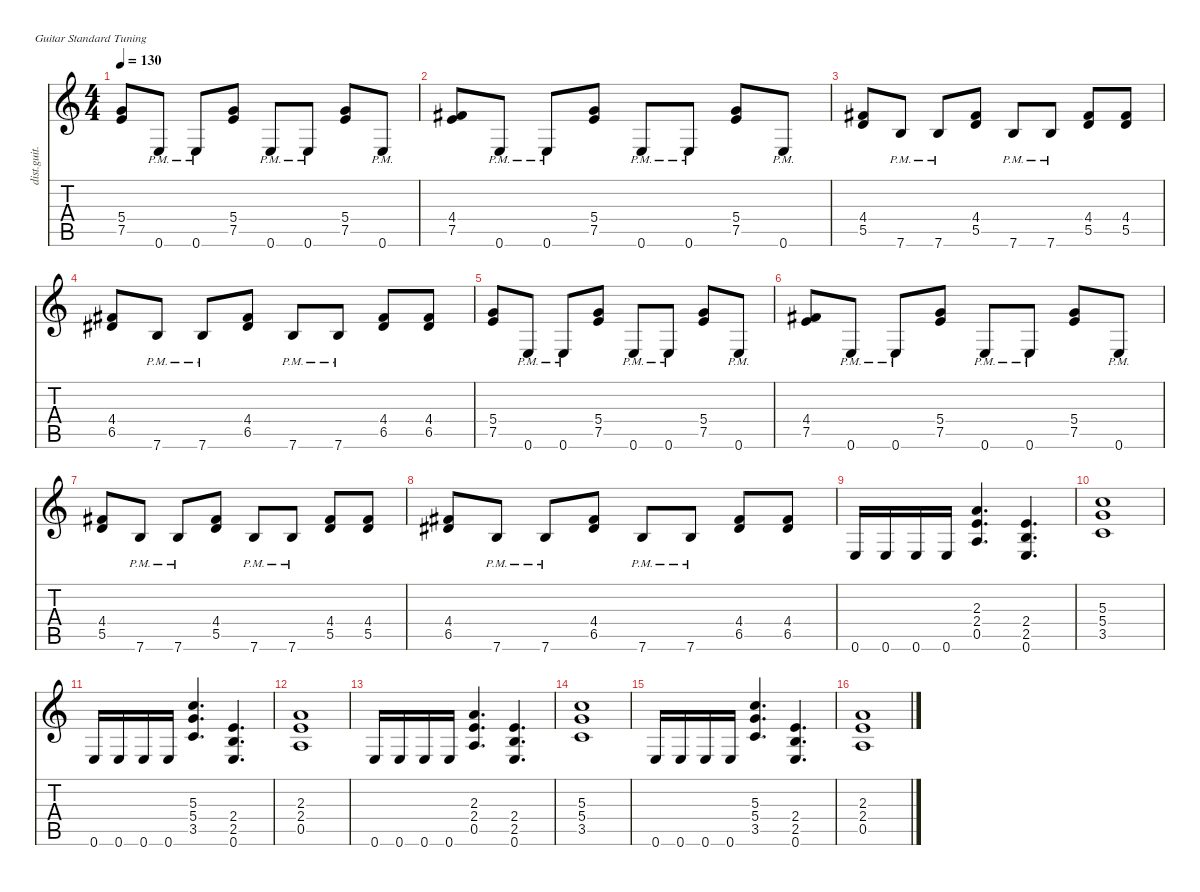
\defaultSystemsLayout 4
\hideDynamics
\bracketExtendMode nobrackets
\otherSystemsTrackNameOrientation horizontal
\track ("James (Rhythm Guitar)" "dist.guit.") {instrument distortionguitar}
\staff {score tabs}
\tuning (E4 B3 G3 D3 A2 E2)
\ts (4 4)
\tempo 130
\clef g2
\ks c
(5.4 7.5).8{dy f beam Up} 0.6{pm}.8{beam Up} 0.6{pm}.8{beam Up} (5.4 7.5).8{beam Up} 0.6{pm}.8{beam Up} 0.6{pm}.8{beam Up} (5.4 7.5).8{beam Up} 0.6{pm}.8{beam Up} |
(4.4{acc #} 7.5).8{beam Up} 0.6{pm}.8{beam Up} 0.6{pm}.8{beam Up} (5.4 7.5).8{beam Up} 0.6{pm}.8{beam Up} 0.6{pm}.8{beam Up} (5.4 7.5).8{beam Up} 0.6{pm}.8{beam Up} |
(4.4{acc #} 5.5).8{beam Up} 7.6{pm}.8{beam Up} 7.6{pm}.8{beam Up} (4.4{acc #} 5.5).8{beam Up} 7.6{pm}.8{beam Up} 7.6{pm}.8{beam Up} (4.4{acc #} 5.5).8{beam Up} (4.4{acc #} 5.5).8{beam Up} |
(4.4{acc #} 6.5{acc #}).8{beam Up} 7.6{pm}.8{beam Up} 7.6{pm}.8{beam Up} (4.4{acc #} 6.5{acc #}).8{beam Up} 7.6{pm}.8{beam Up} 7.6{pm}.8{beam Up} (4.4{acc #} 6.5{acc #}).8{beam Up} (4.4{acc #} 6.5{acc #}).8{beam Up} |
(5.4 7.5).8{beam Up} 0.6{pm}.8{beam Up} 0.6{pm}.8{beam Up} (5.4 7.5).8{beam Up} 0.6{pm}.8{beam Up} 0.6{pm}.8{beam Up} (5.4 7.5).8{beam Up} 0.6{pm}.8{beam Up} |
(4.4{acc #} 7.5).8{beam Up} 0.6{pm}.8{beam Up} 0.6{pm}.8{beam Up} (5.4 7.5).8{beam Up} 0.6{pm}.8{beam Up} 0.6{pm}.8{beam Up} (5.4 7.5).8{beam Up} 0.6{pm}.8{beam Up} |
(4.4{acc #} 5.5).8{beam Up} 7.6{pm}.8{beam Up} 7.6{pm}.8{beam Up} (4.4{acc #} 5.5).8{beam Up} 7.6{pm}.8{beam Up} 7.6{pm}.8{beam Up} (4.4{acc #} 5.5).8{beam Up} (4.4{acc #} 5.5).8{beam Up} |
(4.4{acc #} 6.5{acc #}).8{beam Up} 7.6{pm}.8{beam Up} 7.6{pm}.8{beam Up} (4.4{acc #} 6.5{acc #}).8{beam Up} 7.6{pm}.8{beam Up} 7.6{pm}.8{beam Up} (4.4{acc #} 6.5{acc #}).8{beam Up} (4.4{acc #} 6.5{acc #}).8{beam Up} |
0.6.16{beam Up} 0.6.16{beam Up} 0.6.16{beam Up} 0.6.16{beam Up} (2.3 2.4 0.5).4{d beam Up} (2.4 2.5 0.6).4{d beam Up} |
(5.3 5.4 3.5).1{beam Up} |
0.6.16{beam Up} 0.6.16{beam Up} 0.6.16{beam Up} 0.6.16{beam Up} (5.3 5.4 3.5).4{d beam Up} (2.4 2.5 0.6).4{d beam Up} |
(2.3 2.4 0.5).1{beam Up} |
0.6.16{beam Up} 0.6.16{beam Up} 0.6.16{beam Up} 0.6.16{beam Up} (2.3 2.4 0.5).4{d beam Up} (2.4 2.5 0.6).4{d beam Up} |
(5.3 5.4 3.5).1{beam Up} |
0.6.16{beam Up} 0.6.16{beam Up} 0.6.16{beam Up} 0.6.16{beam Up} (5.3 5.4 3.5).4{d beam Up} (2.4 2.5 0.6).4{d beam Up} |
(2.3 2.4 0.5).1{beam Up}
